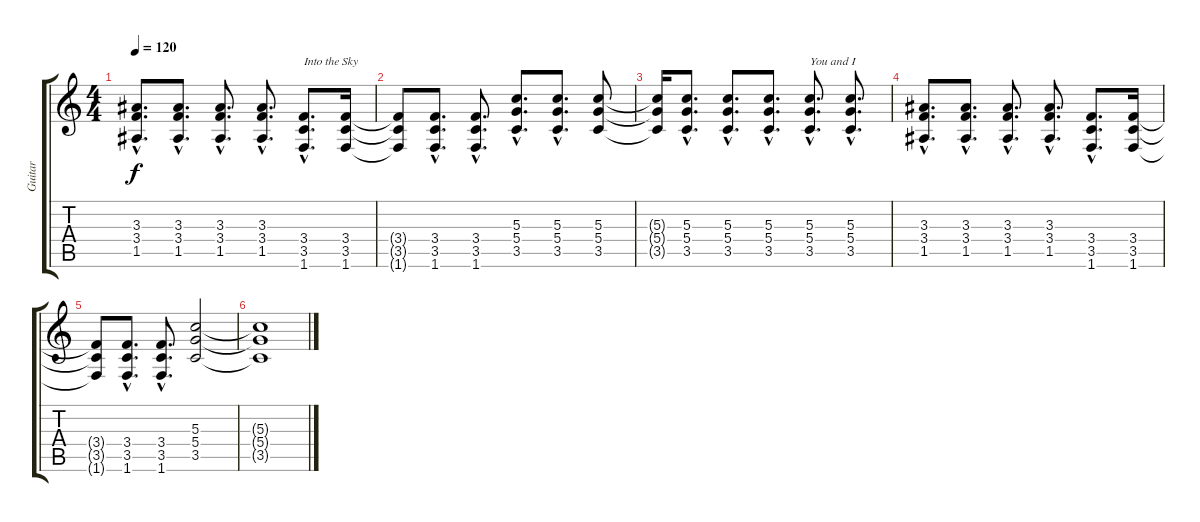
\track ("Guitar" "Guitar") {instrument acousticguitarsteel}
\staff {score tabs}
\tuning (E4 B3 G3 D3 A2 E2) {hide}
\ts (4 4)
\tempo 120
\clef g2
\ks c
(3.3{hac} 3.4{hac} 1.5{hac}).8{d dy f} (3.3{hac} 3.4{hac} 1.5{hac}).8{d} (3.3{hac} 3.4{hac} 1.5{hac}).8{d} (3.3{hac} 3.4{hac} 1.5{hac}).8{d} (3.4{hac} 3.5{hac} 1.6{hac}).8{d txt "Into the Sky"} (3.4 3.5 1.6).16 |
(3.4{t} 3.5{t} 1.6{t}).8 (3.4{hac} 3.5{hac} 1.6{hac}).8{d} (3.4{hac} 3.5{hac} 1.6{hac}).8{d} (5.3{hac} 5.4{hac} 3.5{hac}).8{d} (5.3{hac} 5.4{hac} 3.5{hac}).8{d} (5.3 5.4 3.5).8 |
(5.3{t} 5.4{t} 3.5{t}).16 (5.3{hac} 5.4{hac} 3.5{hac}).8{d} (5.3{hac} 5.4{hac} 3.5{hac}).8{d} (5.3{hac} 5.4{hac} 3.5{hac}).8{d} (5.3{hac} 5.4{hac} 3.5{hac}).8{d txt "You and I"} (5.3{hac} 5.4{hac} 3.5{hac}).8{d} |
(3.3{hac} 3.4{hac} 1.5{hac}).8{d} (3.3{hac} 3.4{hac} 1.5{hac}).8{d} (3.3{hac} 3.4{hac} 1.5{hac}).8{d} (3.3{hac} 3.4{hac} 1.5{hac}).8{d} (3.4{hac} 3.5{hac} 1.6{hac}).8{d} (3.4 3.5 1.6).16 |
(3.4{t} 3.5{t} 1.6{t}).8 (3.4{hac} 3.5{hac} 1.6{hac}).8{d} (3.4{hac} 3.5{hac} 1.6{hac}).8{d} (5.3 5.4 3.5).2 |
(5.3{t} 5.4{t} 3.5{t}).1
